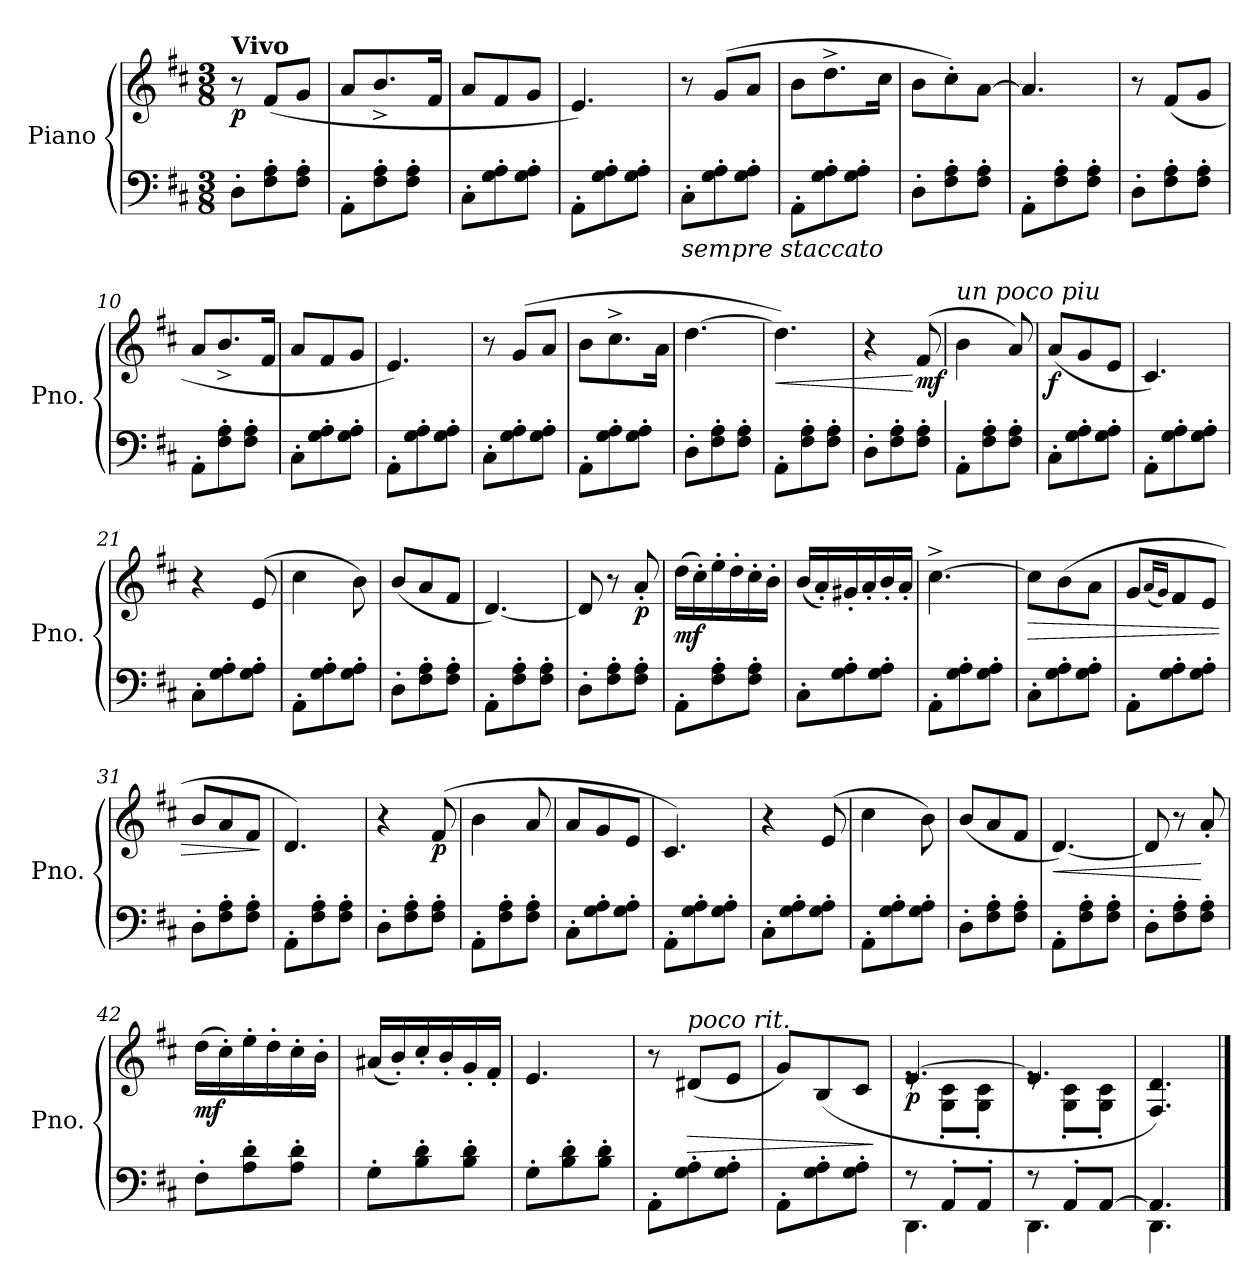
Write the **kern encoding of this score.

**kern	**kern	**dynam
*part1	*part1	*part1
*staff2	*staff1	*staff1/2
*I"Piano	*	*
*I'Pno.	*	*
*clefF4	*clefG2	*
*k[f#c#]	*k[f#c#]	*
*M3/8	*M3/8	*
*MM110	*MM110	*
=1	=1	=1
!	!LO:TX:a:B:t=Vivo	!
!	!	!LO:DY:b
8D'\L	8r	p
8F#\' 8A\'	(<8f#/L	.
8F#\' 8A\'J	8g/J	.
=2	=2	=2
8AA'\L	8a/L	.
8F#\' 8A\'	8.b^/	.
8F#\' 8A\'J	.	.
.	16f#/Jk	.
=3	=3	=3
8C#'\L	8a/L	.
8G\' 8A\'	8f#/	.
8G\' 8A\'J	8g/J	.
=4	=4	=4
8AA'\L	4.e/)	.
8G\' 8A\'	.	.
8G\' 8A\'J	.	.
=5	=5	=5
!LO:TX:b:i:t=sempre staccato	!	!
8C#'\L	8r	.
8G\' 8A\'	(>8g/L	.
8G\' 8A\'J	8a/J	.
=6	=6	=6
8AA'\L	8b\L	.
8G\' 8A\'	8.dd^\	.
8G\' 8A\'J	.	.
.	16cc#\Jk	.
=7	=7	=7
8D'\L	8b\L	.
8F#\' 8A\'	8cc#'\)	.
8F#\' 8A\'J	[8a\J	.
=8	=8	=8
8AA'\L	4.a/]	.
8F#\' 8A\'	.	.
8F#\' 8A\'J	.	.
!!LO:LB:g=z
=9	=9	=9
8D'\L	8r	.
8F#\' 8A\'	(<8f#/L	.
8F#\' 8A\'J	8g/J	.
=10	=10	=10
8AA'\L	8a/L	.
8F#\' 8A\'	8.b^/	.
8F#\' 8A\'J	.	.
.	16f#/Jk	.
=11	=11	=11
8C#'\L	8a/L	.
8G\' 8A\'	8f#/	.
8G\' 8A\'J	8g/J	.
=12	=12	=12
8AA'\L	4.e/)	.
8G\' 8A\'	.	.
8G\' 8A\'J	.	.
=13	=13	=13
8C#'\L	8r	.
8G\' 8A\'	(>8g/L	.
8G\' 8A\'J	8a/J	.
=14	=14	=14
8AA'\L	8b\L	.
8G\' 8A\'	8.cc#^\	.
8G\' 8A\'J	.	.
.	16a\Jk	.
=15	=15	=15
8D'\L	[4.dd\	.
8F#\' 8A\'	.	.
8F#\' 8A\'J	.	.
=16	=16	=16
!	!	!LO:HP:b
8AA'\L	4.dd\])	<
8F#\' 8A\'	.	.
8F#\' 8A\'J	.	.
!!LO:LB:g=z
=17	=17	=17
8D'\L	4r	.
8F#\' 8A\'	.	.
!	!	!LO:DY:n=1:b
8F#\' 8A\'J	(<8f#/	[ mf
=18	=18	=18
!	!LO:TX:a:i:t=un poco piu	!
8AA'\L	4b\	.
8F#\' 8A\'	.	.
8F#\' 8A\'J	8a/)	.
=19	=19	=19
!	!	!LO:DY:b
8C#'\L	(<8a/L	f
8G\' 8A\'	8g/	.
8G\' 8A\'J	8e/J	.
=20	=20	=20
8AA'\L	4.c#/)	.
8G\' 8A\'	.	.
8G\' 8A\'J	.	.
=21	=21	=21
8C#'\L	4r	.
8G\' 8A\'	.	.
8G\' 8A\'J	(>8e/	.
=22	=22	=22
8AA'\L	4cc#\	.
8G\' 8A\'	.	.
8G\' 8A\'J	8b\)	.
=23	=23	=23
8D'\L	(<8b/L	.
8F#\' 8A\'	8a/	.
8F#\' 8A\'J	8f#/J	.
=24	=24	=24
8AA'\L	[4.d/)	.
8F#\' 8A\'	.	.
8F#\' 8A\'J	.	.
=25	=25	=25
8D'\L	8d/]	.
8F#\' 8A\'	8r	.
!	!	!LO:DY:b
8F#\' 8A\'J	8a'/	p
!!LO:LB:g=z
=26	=26	=26
!	!	!LO:DY:b
8AA'\L	(>16dd\LL	mf
.	16cc#'\)	.
8F#\' 8A\'	16ee'\	.
.	16dd'\	.
8F#\' 8A\'J	16cc#'\	.
.	16b'\JJ	.
=27	=27	=27
8C#'\L	(<16b/LL	.
.	16a'/)	.
8G\' 8A\'	16g#X'/	.
.	16a'/	.
8G\' 8A\'J	16b'/	.
.	16a'/JJ	.
=28	=28	=28
8AA'\L	[4.cc#^\	.
8G\' 8A\'	.	.
8G\' 8A\'J	.	.
=29	=29	=29
!	!	!LO:HP:b
8C#'\L	8cc#\L]	>
8G\' 8A\'	(>8b\	.
8G\' 8A\'J	8a\J	.
=30	=30	=30
8AA'\L	8g/L	.
.	(<16qa/LL	.
.	16qg/JJ)	.
8G\' 8A\'	8f#/	.
8G\' 8A\'J	8e/J	.
=31	=31	=31
8D'\L	8b/L	.
8F#\' 8A\'	8a/	.
8F#\' 8A\'J	8f#/J	.
.	.	]
=32	=32	=32
8AA'\L	4.d/)	.
8F#\' 8A\'	.	.
8F#\' 8A\'J	.	.
=33	=33	=33
8D'\L	4r	.
8F#\' 8A\'	.	.
!	!	!LO:DY:b
8F#\' 8A\'J	(<8f#/	p
!!LO:LB:g=z
=34	=34	=34
8AA'\L	4b\	.
8F#\' 8A\'	.	.
8F#\' 8A\'J	8a/	.
=35	=35	=35
8C#'\L	8a/L	.
8G\' 8A\'	8g/	.
8G\' 8A\'J	8e/J	.
=36	=36	=36
8AA'\L	4.c#/)	.
8G\' 8A\'	.	.
8G\' 8A\'J	.	.
=37	=37	=37
8C#'\L	4r	.
8G\' 8A\'	.	.
8G\' 8A\'J	(>8e/	.
=38	=38	=38
8AA'\L	4cc#\	.
8G\' 8A\'	.	.
8G\' 8A\'J	8b\)	.
=39	=39	=39
8D'\L	(<8b/L	.
8F#\' 8A\'	8a/	.
8F#\' 8A\'J	8f#/J	.
=40	=40	=40
!	!	!LO:HP:b
8AA'\L	[4.d/)	<
8F#\' 8A\'	.	.
8F#\' 8A\'J	.	.
=41	=41	=41
8D'\L	8d/]	.
8F#\' 8A\'	8r	.
8F#\' 8A\'J	8a'/	[
!!LO:LB:g=z
=42	=42	=42
!	!	!LO:DY:b
8F#'\L	(>16dd\LL	mf
.	16cc#'\)	.
8A\' 8d\'	16ee'\	.
.	16dd'\	.
8A\' 8d\'J	16cc#'\	.
.	16b'\JJ	.
=43	=43	=43
8G'\L	(<16a#X/LL	.
.	16b'/)	.
8B\' 8d\'	16cc#'/	.
.	16b'/	.
8B\' 8d\'J	16g'/	.
.	16f#'/JJ	.
=44	=44	=44
8G'\L	4.e/	.
8B\' 8d\'	.	.
8B\' 8d\'J	.	.
=45	=45	=45
8AA'\L	8r	.
!	!LO:TX:a:i:t=poco rit.	!
!	!	!LO:HP:b
8G\' 8A\'	(<8d#X/L	>
8G\' 8A\'J	8e/J	.
=46	=46	=46
8AA'\L	8g/L)	.
8G\' 8A\'	(>8B/	.
8G\' 8A\'J	8c#/J	.
.	.	]
=47	=47	=47
*^	*^	*
!	!	!	!	!LO:DY:b
8r	4.DD\	[4.e/	8re	p
8AA'/L	.	.	8G\' 8c#\'L	.
8AA'/J	.	.	8G\' 8c#\'J	.
=48	=48	=48	=48	=48
8r	4.DD\	4.e/]	8re	.
8AA'/L	.	.	8G\' 8c#\'L	.
[8AA/J	.	.	8G\' 8c#\'J	.
*	*	*v	*v	*
=49	=49	=49	=49
4.AA/]	4.DD\	4.F#/ 4.d/)	.
*v	*v	*	*
==	==	==
*-	*-	*-
